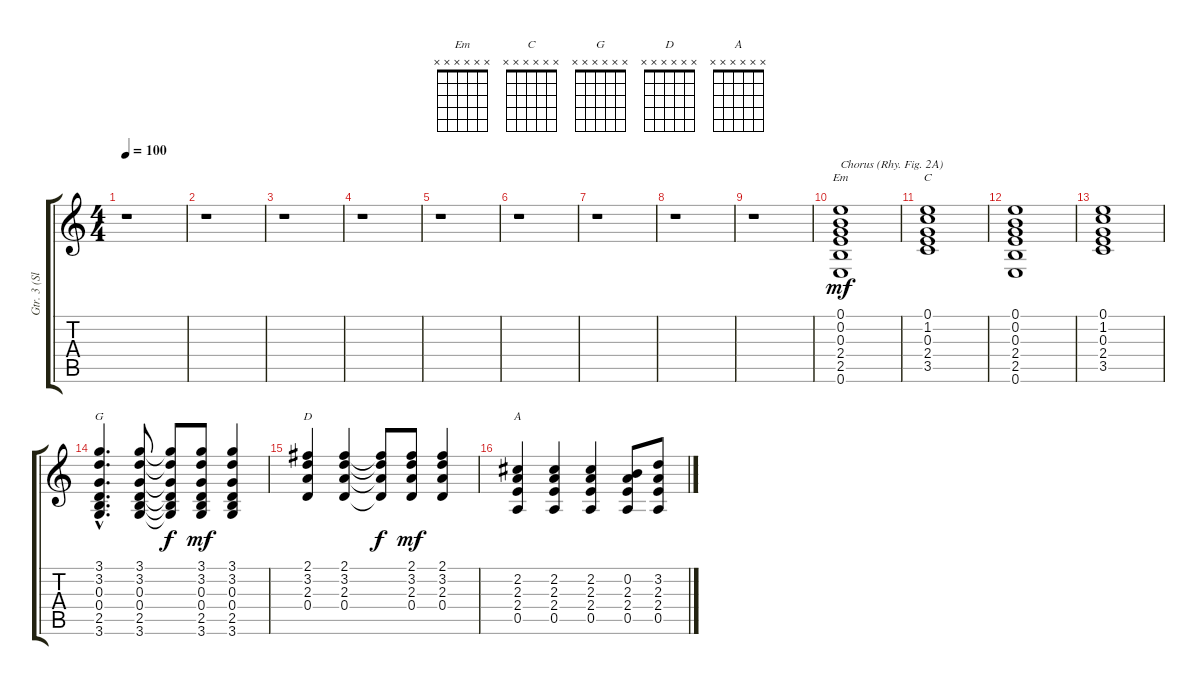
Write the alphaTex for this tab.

\track ("Gtr. 3 (Slight dist.)" "Gtr. 3 (Sl") {instrument overdrivenguitar}
\staff {score tabs}
\tuning (E4 B3 G3 D3 A2 E2) {hide}
\chord ("Em" x x x x x x) {firstfret 0}
\chord ("C" x x x x x x) {firstfret 0}
\chord ("G" x x x x x x) {firstfret 0}
\chord ("D" x x x x x x) {firstfret 0}
\chord ("A" x x x x x x) {firstfret 0}
\ts (4 4)
\tempo 100
\clef g2
\ks c
r.1{dy mf} |
r.1 |
r.1 |
r.1 |
r.1 |
r.1 |
r.1 |
r.1 |
r.1 |
(0.1 0.2 0.3 2.4 2.5 0.6).1{ch "Em" txt "Chorus (Rhy. Fig. 2A)"} |
(0.1 1.2 0.3 2.4 3.5).1{ch "C"} |
(0.1 0.2 0.3 2.4 2.5 0.6).1 |
(0.1 1.2 0.3 2.4 3.5).1 |
(3.1{hac} 3.2{hac} 0.3{hac} 0.4{hac} 2.5{hac} 3.6{hac}).4{d ch "G"} (3.1 3.2 0.3 0.4 2.5 3.6).8 (3.1{t} 3.2{t} 0.3{t} 0.4{t} 2.5{t} 3.6{t}).8{dy f} (3.1 3.2 0.3 0.4 2.5 3.6).8{dy mf} (3.1 3.2 0.3 0.4 2.5 3.6).4 |
(2.1 3.2 2.3 0.4).4{ch "D"} (2.1 3.2 2.3 0.4).4 (2.1{t} 3.2{t} 2.3{t} 0.4{t}).8{dy f} (2.1 3.2 2.3 0.4).8{dy mf} (2.1 3.2 2.3 0.4).4 |
(2.2 2.3 2.4 0.5).4{ch "A"} (2.2 2.3 2.4 0.5).4 (2.2 2.3 2.4 0.5).4 (0.2 2.3 2.4 0.5).8 (3.2 2.3 2.4 0.5).8
